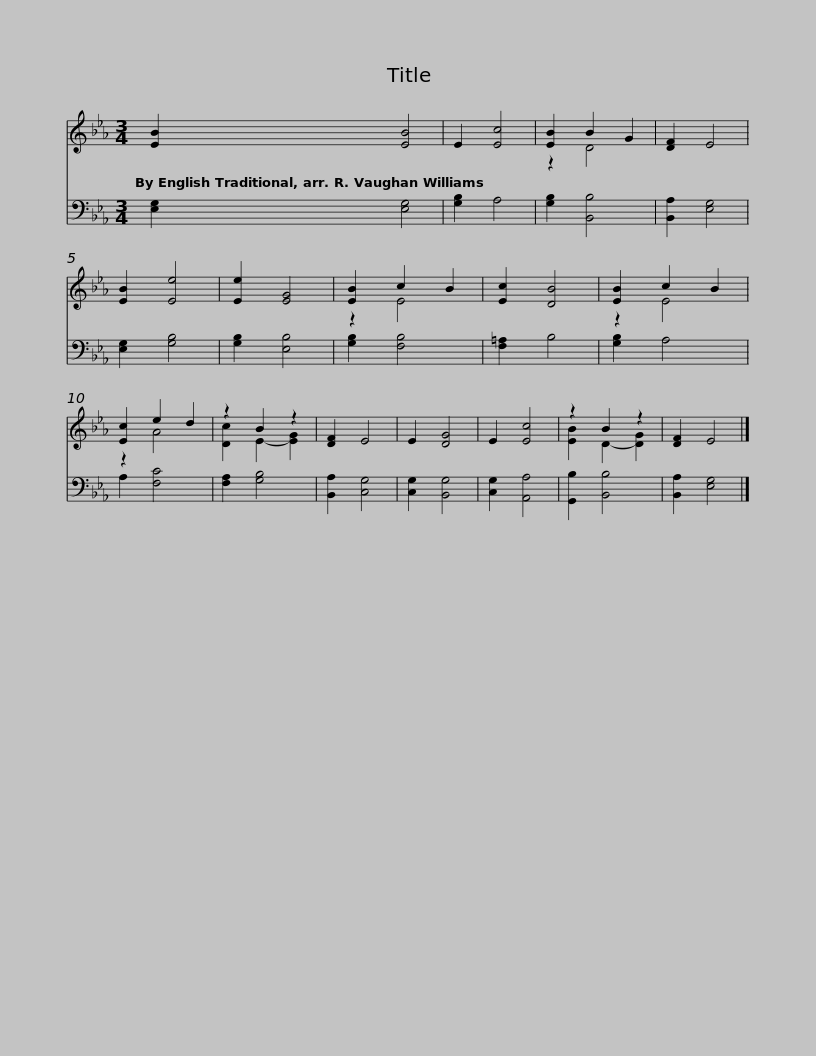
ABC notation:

X:1
%%score ( 1 2 ) 3
L:1/8
M:3/4
I:linebreak $
K:Eb
V:1 treble
V:2 treble
V:3 bass
V:1
 [EB]2 [EB]4 | E2 [Ec]4 | [EB]2 B2 G2 | [DF]2 E4 | [EB]2 [Ee]4 | %5
 [Ee]2 [EG]4 | [EB]2 c2 B2 |$ [Ec]2 [DB]4 | [EB]2 c2 B2 | [Ec]2 e2 d2 | %10
 z2 B2 z2 | [DF]2 E4 | E2 [DG]4 | E2 [Ec]4 | z2 B2 z2 | %15
 [DF]2 E4 |] %16
V:2
 x6 | x6 | z2 D4 | x6 | x6 | %5
 x6 | z2 E4 |$ x6 | z2 E4 | z2 A4 | %10
 [Dc]2 E2- [EG]2 | x6 | x6 | x6 | [EB]2 D2- [DG]2 | %15
 x6 |] %16
V:3
 [E,G,]2 [E,G,]4 | [G,B,]2 A,4 | [G,B,]2 [B,,B,]4 | [B,,A,]2 [E,G,]4 | [E,G,]2 [G,B,]4 | %5
 [G,B,]2 [E,B,]4 | [G,B,]2 [F,B,]4 |$ [F,=A,]2 B,4 | [G,B,]2 A,4 | A,2 [F,C]4 | %10
 [F,A,]2 [G,B,]4 | [B,,A,]2 [C,G,]4 | [C,G,]2 [B,,G,]4 | [C,G,]2 [A,,A,]4 | [G,,B,]2 [B,,B,]4 | %15
 [B,,A,]2 [E,G,]4 |] %16
